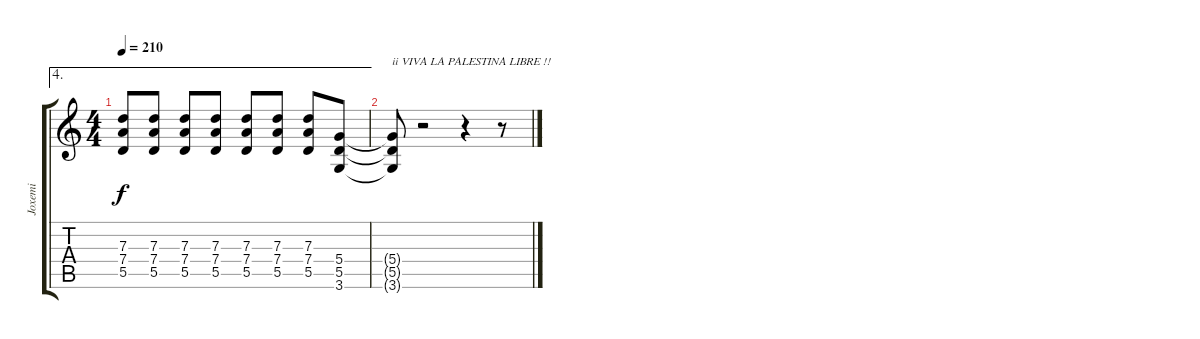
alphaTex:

\track ("Joxemi" "Joxemi") {instrument distortionguitar}
\staff {score tabs}
\tuning (E4 B3 G3 D3 A2 E2) {hide}
\ae 4
\ts (4 4)
\tempo 210
\clef g2
\ks c
(7.3 7.4 5.5).8{dy f} (7.3 7.4 5.5).8 (7.3 7.4 5.5).8 (7.3 7.4 5.5).8 (7.3 7.4 5.5).8 (7.3 7.4 5.5).8 (7.3 7.4 5.5).8 (5.4 5.5 3.6).8 |
(5.4{t} 5.5{t} 3.6{t}).8{txt "ii VIVA LA PALESTINA LIBRE !!"} r.2 r.4 r.8
